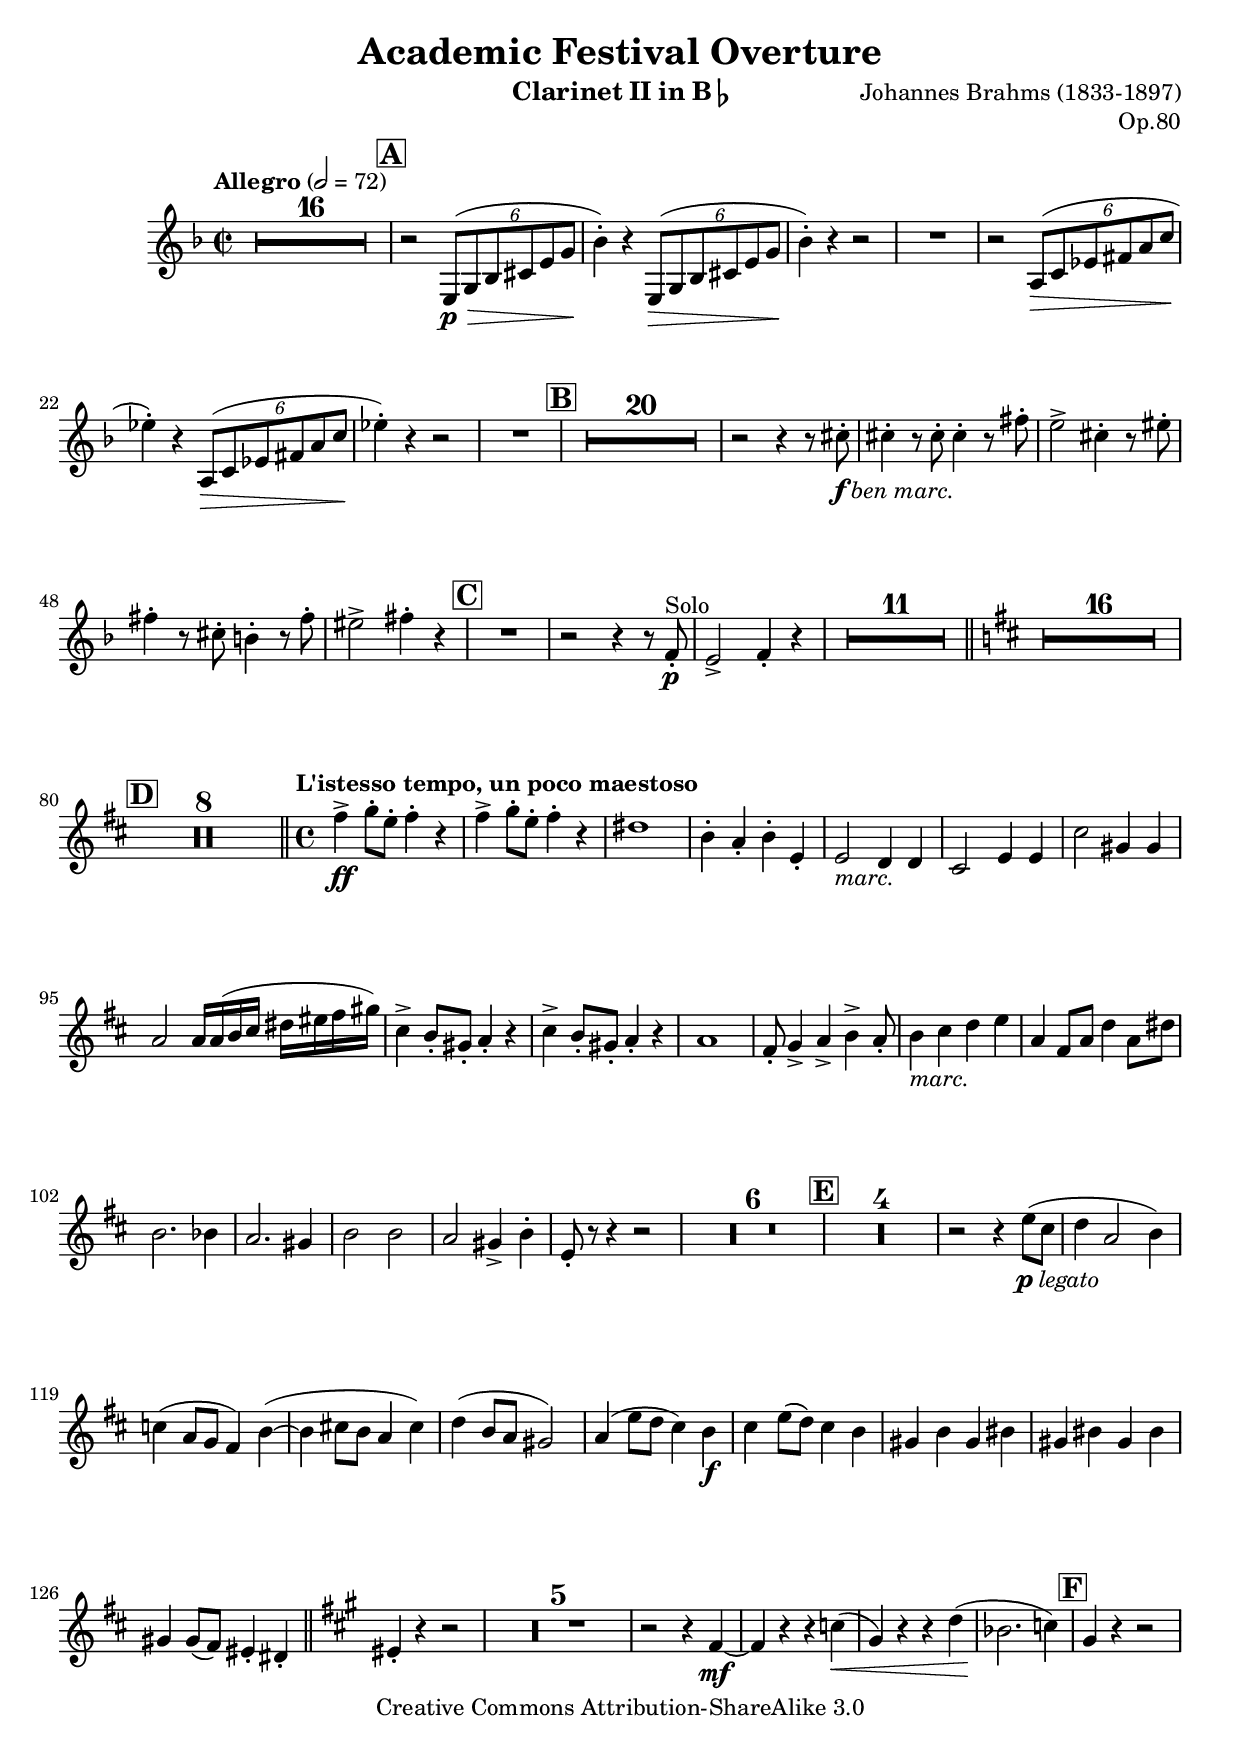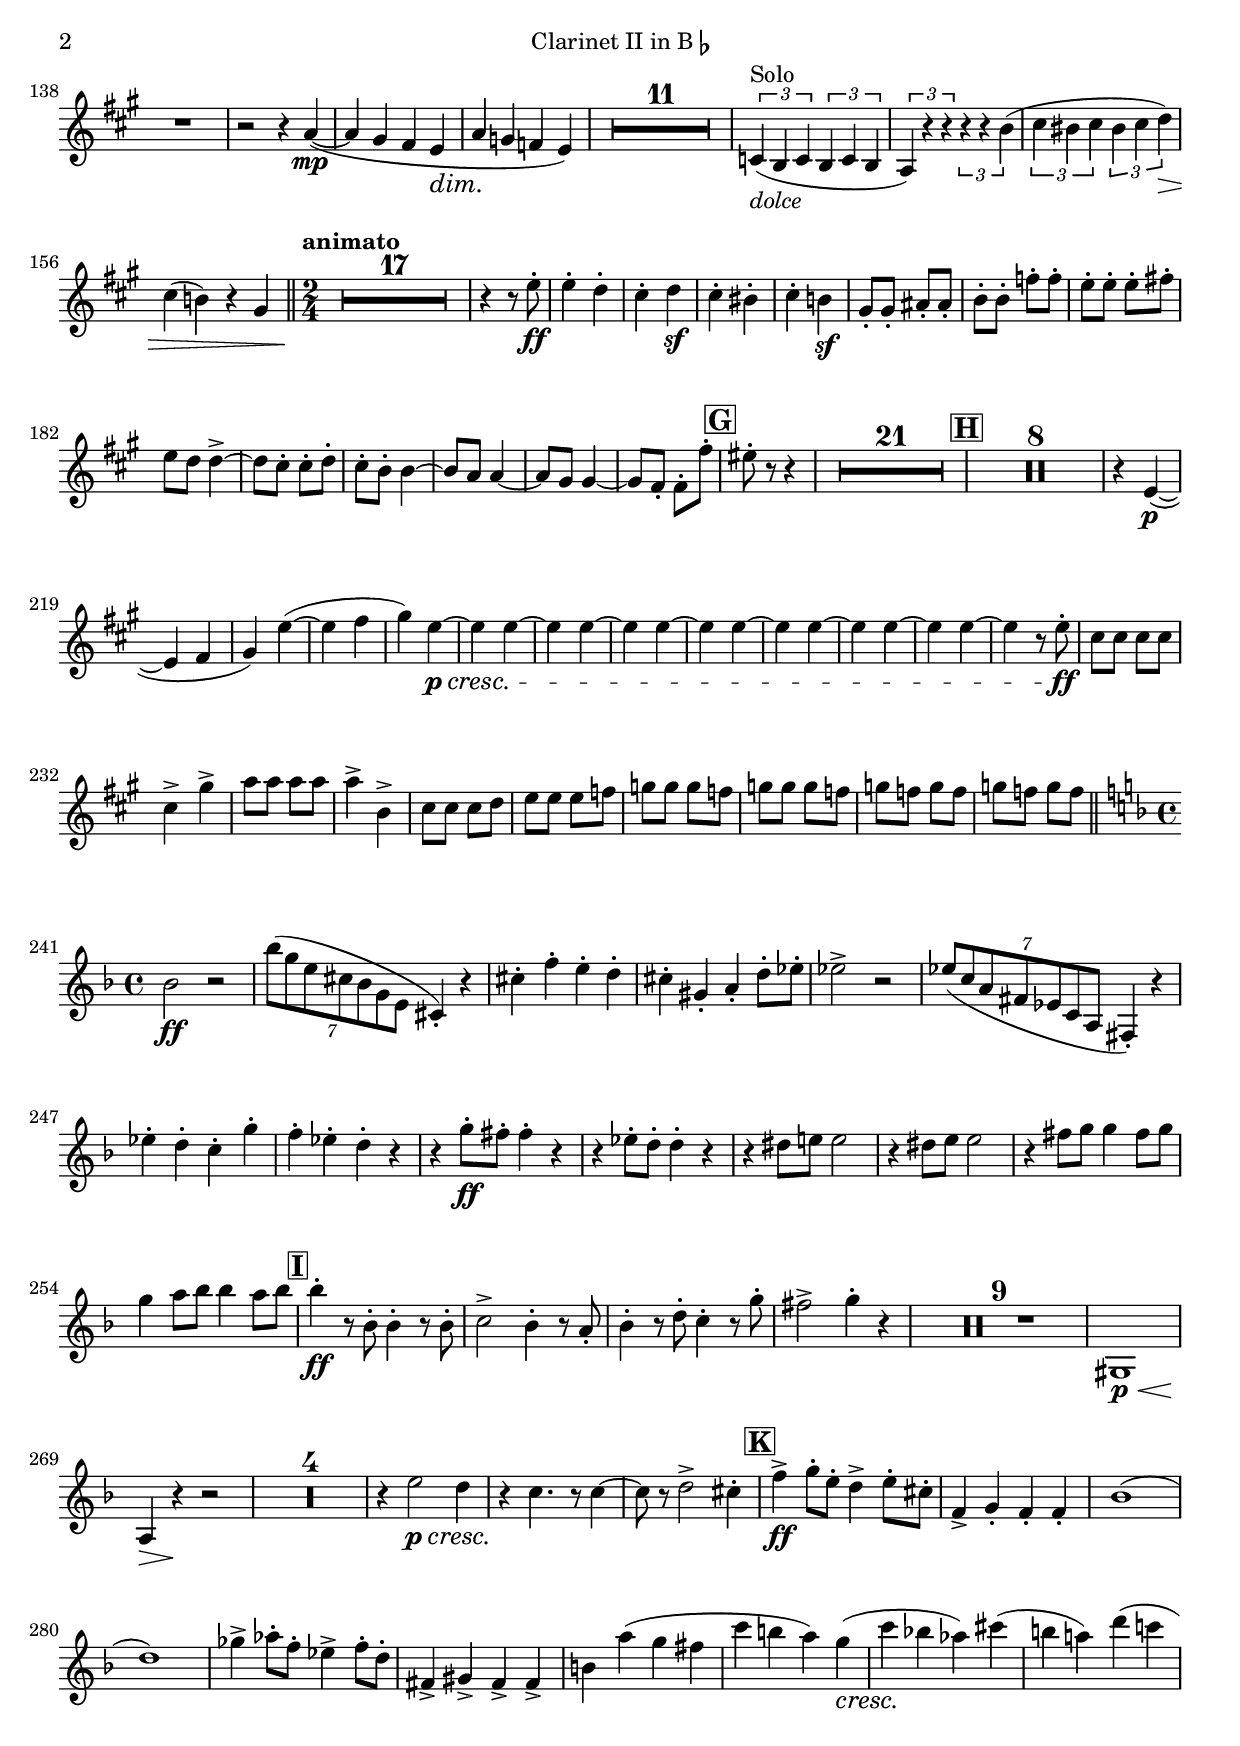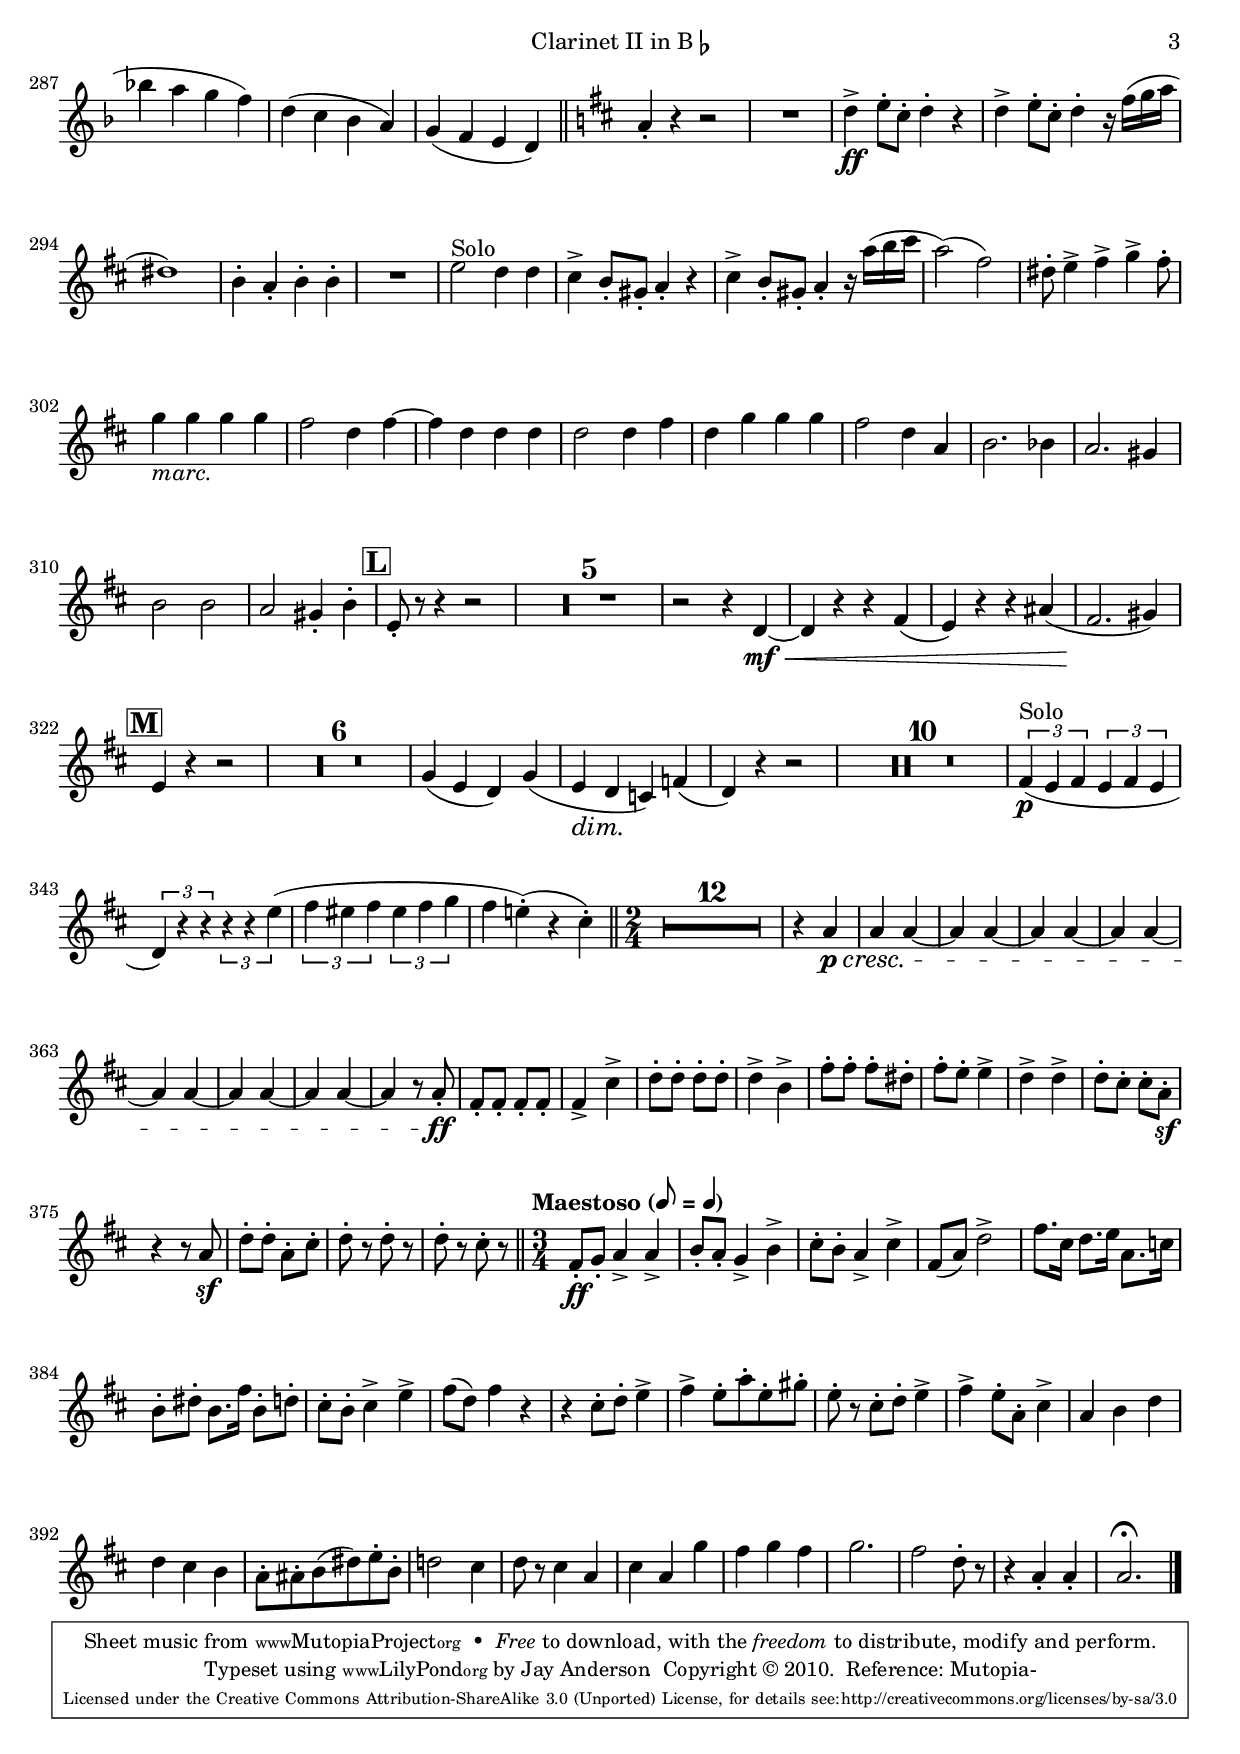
\version "2.18.2"

\include "defs.ily"
\version "2.18.2"

clarinetTwo = \relative c
{
  \set Staff.midiInstrument = "clarinet"
  \transposition bes
  \key d \minor
  \graceSync
  \tag #'score
  {
    \voiceTwo
    \dynamicDown
  }
  R1*16 |

  %A
  r2 \times 4/6 {e8(\p\> g bes cis e g} |
  bes4-.)\! r \times 4/6 {e,,8(\> g bes cis e g} |
  bes4-.)\! r r2 |
  R1 |
  r2
  \repeat unfold 2
  {
    \times 4/6 {a,8(\> c ees fis a c} | ees4-.)\! r
  } r2 |
  R1 |

  %B
  R1*20 |
  r2 r4 r8 cis-.\fBenMarc |
  cis4-. r8 cis-. cis4-. r8 fis-. |
  e2-> cis4-. r8 eis-. |
  fis4-. r8 cis-. b4-. r8 fis'-. |
  eis2-> fis4-. r |

  %C
  R1 |
  r2 r4 r8 f,8-.\p^\solo |
  e2-> f4-. r |
  R1*11 |

  \key d \major
  R1*16 |

  %D
  R1*8 |

  %4/4
  fis'4->\ff g8-. e-. fis4-. r |
  fis4-> g8-. e-. fis4-. r |
  dis1 |
  b4-. a-. b-. e,-. |
  e2_\marc d4 d |
  cis2 e4 e |
  cis'2 gis4 gis |
  a2 a16 a( b cis dis eis fis gis) |
  \repeat unfold 2 {cis,4-> b8-. gis-. a4-. r |}
  a1 |
  fis8-. g4-> a-> b-> a8-. |
  b4_\marc cis d e |
  a, fis8 a d4 a8 dis |
  b2. bes4 |
  a2. gis4 |
  b2 b |
  a gis4-> b-. |
  e,8-. r r4 r2 |
  R1*6 |

  %E
  R1*4 |
  r2 r4 e'8(\pLegato cis |
  d4 a2 b4) |
  c( a8 g fis4) b~( |
  b cis8 b a4 cis) |
  d4( b8 a gis2) |
  a4( e'8 d cis4) b\f |
  cis e8( d) cis4 b |
  gis b gis bis |
  gis bis gis bis |
  gis gis8( fis) eis4-. dis-. |

  \key a \major
  eis4-. r r2 |
  R1*5 |
  r2 r4 fis~\mf |
  fis r r c'(\< |
  gis) r r d'( |
  bes2.\! c4) |

  %F
  gis4 r r2 |
  R1 |
  r2 r4 a~(\mp |
  a gis fis e\justDim |
  a( g f e) |
  R1*11 |
  \times 2/3 {c4(_\dolce^\solo b c} \times 2/3 {b c b} |
  \times 2/3 {a) r r} \times 2/3 {r r b'(} |
  \times 2/3 {cis bis cis} \times 2/3 {bis cis d)\>} |
  cis4( b) r gis s1*0\! |

  %2/4
  R2*17 |
  r4 r8 e'-.\ff |
  e4-. d-. |
  cis-. d\sf |
  cis-. bis-. |
  cis-. b\sf |
  gis8-. gis-. ais-. ais-. |
  b-. b-. f'-. f-. |
  e-. e-. e-. fis-. |
  e d d4~-> |
  d8 cis-. cis-. d-. |
  cis-. b-. b4~ |
  b8 a a4~ |
  a8 gis gis4~ |
  gis8 fis-. fis-. fis'-. |

  %G
  eis-. r r4 |
  R2*21 |

  %H
  R2*8 |
  r4 e,~(\p |
  e fis |
  gis) e'~( |
  e fis |
  gis) e~\p\cresc |
  \repeat unfold 7 {e e~} |
  e4 r8 e-.\ff |
  cis8 cis cis cis |
  cis4-> gis'-> |
  a8 a a a |
  a4-> b,-> |
  cis8 cis cis d |
  e e e f |
  g g g f |
  g g g f |
  g f g f |
  g f g f |

  %4/4
  \key d \minor
  bes,2\ff r |
  \times 4/7 {bes'8( g e cis bes g e} cis4-.) r |
  cis'-. f-. e-. d-. |
  cis-. gis-. a-. d8-. ees-. |
  ees2-> r |
  \times 4/7 {ees8( c a fis ees c a} fis4-.) r |
  ees''-. d-. c-. g'-. |
  f-. ees-. d-. r |
  r g8-.\ff fis-. fis4-. r |
  r ees8-. d-. d4-. r |
  \repeat unfold 2 {r dis8 e e2 |}
  r4 fis8 g g4 fis8 g |
  g4 a8 bes bes4 a8 bes |

  %I
  bes4-.\ff r8 bes,-. bes4-. r8 bes-. |
  c2-> bes4-. r8 a-. |
  bes4-. r8 d-. c4-. r8 g'-. |
  fis2-> g4-. r |
  R1*9 |
  gis,,1\p\< |
  a4\> r\! r2 |
  R1*4 |
  r4 e''2\p\justCresc d4 |
  r4 c4. r8 c4~ |
  c8 r8 d2-> cis4-. |

  %K
  f4->\ff g8-. e-. d4-> e8-. cis-. |
  f,4-> g-. f-. f-. |
  bes1( |
  d) |
  ges4-> aes8-. f-. ees4-> f8-. d-. |
  fis,4-> gis-> fis-> fis-> |
  b4 a'( g fis |
  c' b a) g(\justCresc |
  c bes aes) cis( |
  b a) d( c |
  bes a g f) |
  d( c bes a) |
  g( f e d) |

  \key d \major
  a'4-. r r2 |
  R1 |
  d4->\ff e8-. cis-. d4-. r |
  d4-> e8-. cis-. d4-. r16 fis( g a |
  dis,1) |
  b4-. a-. b-. b-. |
  R1 |
  e2^\solo d4 d |
  cis4-> b8-. gis-. a4-. r |
  cis4-> b8-. gis-. a4-. r16 a'( b cis |
  a2)( fis) |
  dis8-. e4-> fis-> g-> fis8-. |
  g4_\marc g g g |
  fis2 d4 fis~ |
  fis d d d |
  d2 d4 fis |
  d g g g |
  fis2 d4 a |
  b2. bes4 |
  a2. gis4 |
  b2 b |
  a gis4-. b-. |

  %L
  e,8-. r r4 r2 |
  R1*5 |
  r2 r4 d~\mf\< |
  d r r fis( |
  e) r r ais( |
  fis2.\! gis4) |

  %M
  e4 r r2 |
  R1*6 |
  g4( e d) g( |
  e\justDim d c) f( |
  d) r\! r2 |
  R1*10 |
  \times 2/3 {fis4(\p^\solo e fis} \times 2/3 {e fis e} |
  \times 2/3 {d) r r} \times 2/3 {r r e'(} |
  \times 2/3 {fis eis fis} \times 2/3 {eis fis g} |
  fis4 e-.)( r cis-.) |

  %2/4
  R2*12 |
  r4 a\p\cresc |
  \repeat unfold 7 {a a~} |
  a4 r8 a-.\ff |
  fis-. fis-. fis-. fis-. |
  fis4-> cis'-> |
  d8-. d-. d-. d-. |
  d4-> b-> |
  fis'8-. fis-. fis-. dis-. |
  fis-. e-. e4-> |
  d-> d-> |
  d8-. cis-. cis-. a-.\sf |
  r4 r8 a\sf |
  d8-. d-. a-. cis-. |
  d-. r d-. r |
  d-. r cis-. r |

  %3/4
  fis,8-.\ff g-. a4-> a-> |
  b8-. a-. g4-> b-> |
  cis8-. b-. a4-> cis-> |
  fis,8( a) d2-> |
  fis8. cis16 d8. e16 a,8. c16 |
  b8-. dis-. b8. fis'16 b,8-. d-. |
  cis-. b-. cis4-> e-> |
  fis8( d) fis4 r |
  r cis8-. d-. e4-> |
  fis-> e8-. a-. e-. gis-. |
  e-. r cis-. d-. e4-> |
  fis-> e8-. a,-. cis4-> |
  a b d |
  d cis b |
  a8-. ais-. b( dis) e-. b-. |
  d2 cis4 |
  d8 r cis4 a |
  cis a g' |
  fis g fis |
  g2. |
  fis2 d8-. r |
  r4 a-. a-. |
  a2.\fermata |
}


instrument = \markup {Clarinet II in B\flat}

\include "header.ily"

\score
{
  \new Staff
  {
    << \removeWithTag #'score \clarinetTwo \outline >>
  }
}
